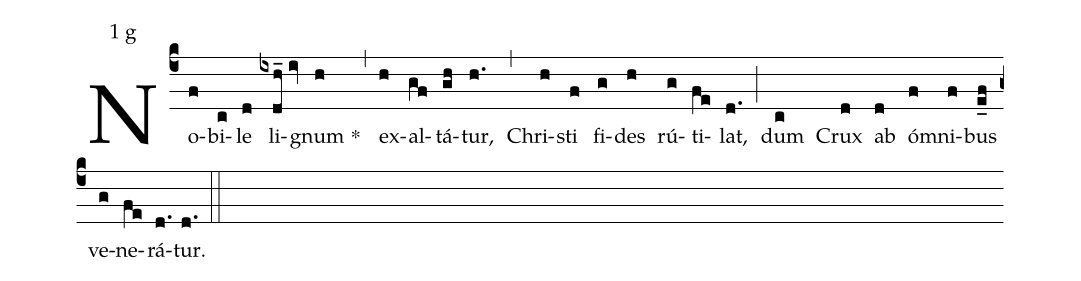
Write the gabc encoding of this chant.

mode:1 g;
%%
(c4) No(f)bi(c)le(d) li(ixdh_//iv)gnum(h) *()(,) ex(h)al(gf)tá(gh)tur,(h.) (,) Chri(h)sti(f) fi(g)des(h) rú(g)ti(fe)lat,(d.) (;) dum(c) Crux(d) ab(d) ó(f)mni(f)bus(e_f) ve(g)ne(fe)rá(d.)tur.(d.) (::)
